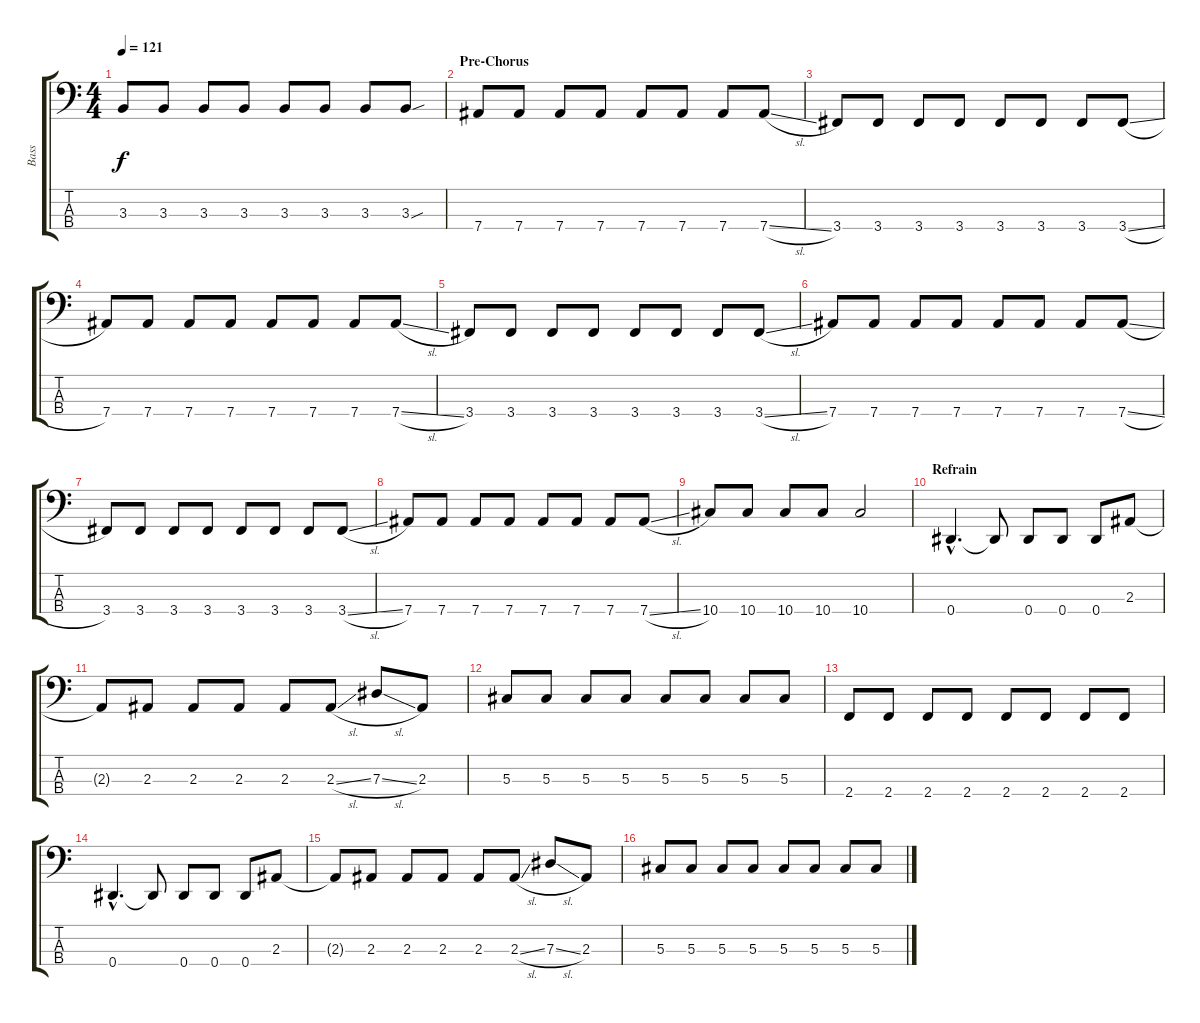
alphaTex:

\track ("Bass" "Bass") {instrument electricbassfinger}
\staff {score tabs}
\tuning (Gb2 Db2 Ab1 Eb1) {hide}
\ts (4 4)
\tempo 121
\clef f4
\ks c
3.3.8{dy f} 3.3.8 3.3.8 3.3.8 3.3.8 3.3.8 3.3.8 3.3{sou}.8 |
\section ("" "Pre-Chorus")
7.4.8 7.4.8 7.4.8 7.4.8 7.4.8 7.4.8 7.4.8 7.4{sl}.8 |
3.4.8 3.4.8 3.4.8 3.4.8 3.4.8 3.4.8 3.4.8 3.4{sl}.8 |
7.4.8 7.4.8 7.4.8 7.4.8 7.4.8 7.4.8 7.4.8 7.4{sl}.8 |
3.4.8 3.4.8 3.4.8 3.4.8 3.4.8 3.4.8 3.4.8 3.4{sl}.8 |
7.4.8 7.4.8 7.4.8 7.4.8 7.4.8 7.4.8 7.4.8 7.4{sl}.8 |
3.4.8 3.4.8 3.4.8 3.4.8 3.4.8 3.4.8 3.4.8 3.4{sl}.8 |
7.4.8 7.4.8 7.4.8 7.4.8 7.4.8 7.4.8 7.4.8 7.4{sl}.8 |
10.4.8 10.4.8 10.4.8 10.4.8 10.4.2 |
\section ("" "Refrain")
0.4{hac}.4{d} 0.4{t}.8 0.4.8 0.4.8 0.4.8 2.3.8 |
2.3{t}.8 2.3.8 2.3.8 2.3.8 2.3.8 2.3{sl}.8 7.3{sl}.8 2.3.8 |
5.3.8 5.3.8 5.3.8 5.3.8 5.3.8 5.3.8 5.3.8 5.3.8 |
2.4.8 2.4.8 2.4.8 2.4.8 2.4.8 2.4.8 2.4.8 2.4.8 |
0.4{hac}.4{d} 0.4{t}.8 0.4.8 0.4.8 0.4.8 2.3.8 |
2.3{t}.8 2.3.8 2.3.8 2.3.8 2.3.8 2.3{sl}.8 7.3{sl}.8 2.3.8 |
5.3.8 5.3.8 5.3.8 5.3.8 5.3.8 5.3.8 5.3.8 5.3.8
